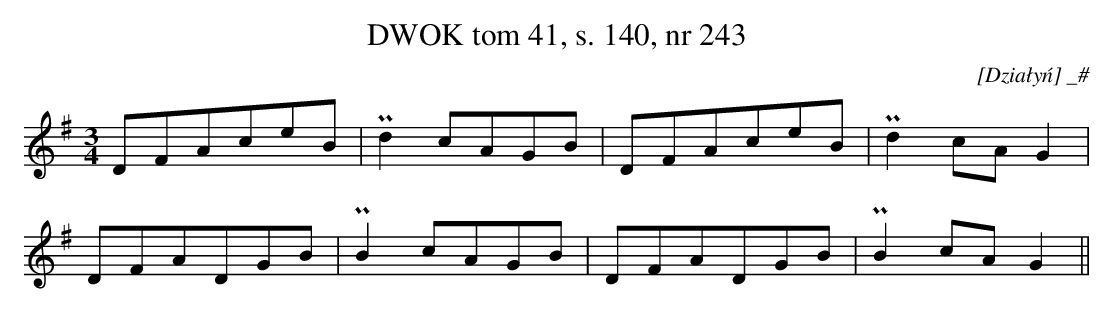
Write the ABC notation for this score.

X:1
T:DWOK tom 41, s. 140, nr 243
O:[Działyń] _#
L:1/16
M:3/4
K:G
D2F2A2c2e2B2|Pd4c2A2G2B2|D2F2A2c2e2B2|Pd4c2A2G4|
D2F2A2D2G2B2|PB4c2A2G2B2|D2F2A2D2G2B2|PB4c2A2G4||
